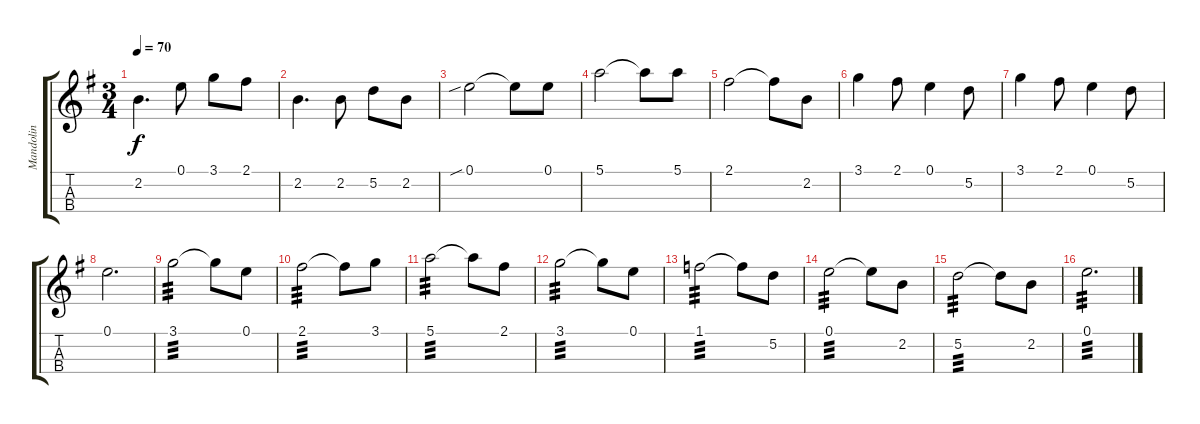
\track ("Mandolin" "Mandolin") {instrument acousticguitarnylon}
\staff {score tabs}
\tuning (E4 A3 D3 G2) {hide}
\ts (3 4)
\tempo 70
\clef g2
\ks g
2.2.4{d dy f} 0.1.8 3.1.8 2.1.8 |
2.2.4{d} 2.2.8 5.2.8 2.2.8 |
0.1{sib}.2 0.1{t}.8 0.1.8 |
5.1.2 5.1{t}.8 5.1.8 |
2.1.2 2.1{t}.8 2.2.8 |
3.1.4 2.1.8 0.1.4 5.2.8 |
3.1.4 2.1.8 0.1.4 5.2.8 |
0.1.2{d} |
3.1.2{tp 3} 3.1{t}.8 0.1.8 |
2.1.2{tp 3} 2.1{t}.8 3.1.8 |
5.1.2{tp 3} 5.1{t}.8 2.1.8 |
3.1.2{tp 3} 3.1{t}.8 0.1.8 |
1.1.2{tp 3} 1.1{t}.8 5.2.8 |
0.1.2{tp 3} 0.1{t}.8 2.2.8 |
5.2.2{tp 3} 5.2{t}.8 2.2.8 |
0.1.2{d tp 3}
